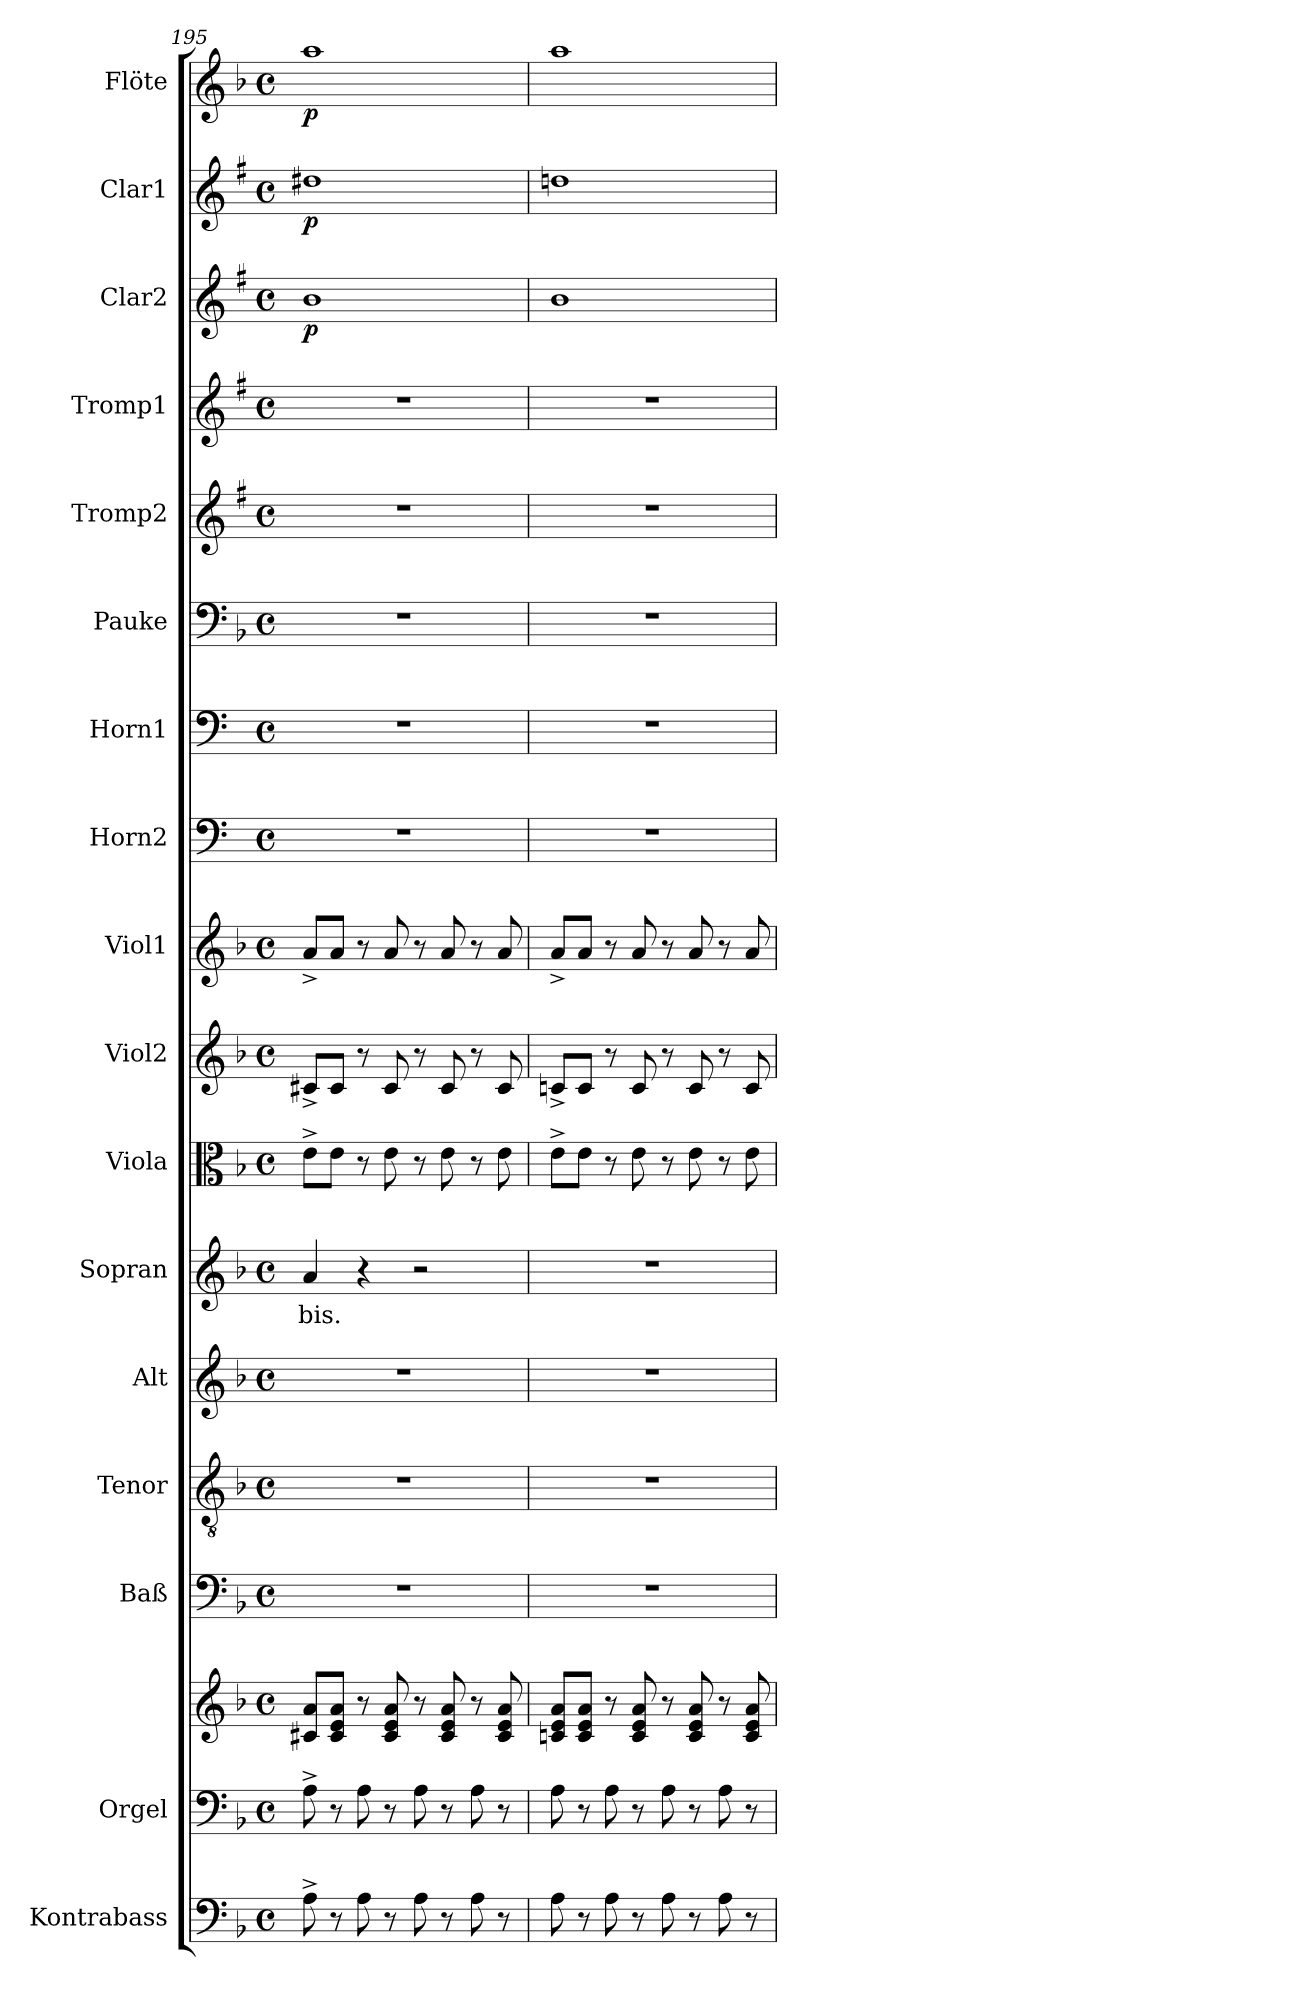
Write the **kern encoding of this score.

**kern	**kern	**kern	**kern	**kern	**kern	**kern	**text	**kern	**kern	**kern	**kern	**kern	**kern	**kern	**kern	**kern	**dynam	**kern	**dynam	**kern	**dynam
*part17	*part16	*part16	*part15	*part14	*part13	*part12	*part12	*part11	*part10	*part9	*part8	*part7	*part6	*part5	*part4	*part3	*part3	*part2	*part2	*part1	*part1
*staff18	*staff17	*staff16	*staff15	*staff14	*staff13	*staff12	*staff12	*staff11	*staff10	*staff9	*staff8	*staff7	*staff6	*staff5	*staff4	*staff3	*staff3	*staff2	*staff2	*staff1	*staff1
*I"Kontrabass	*I"Orgel	*	*I"Baß	*I"Tenor	*I"Alt	*I"Sopran	*	*I"Viola	*I"Viol2	*I"Viol1	*I"Horn2	*I"Horn1	*I"Pauke	*I"Tromp2	*I"Tromp1	*I"Clar2	*	*I"Clar1	*	*I"Flöte	*
*I'Kb	*	*	*I'B	*I'T	*I'A	*I'S	*	*I'Vla	*I'Vl2	*I'Vl1	*I'Hr2	*I'Hr1	*I'Pk	*I'Tr2	*I'Tr1	*I'Cl2	*	*I'Cl1	*	*I'Fl	*
*clefF4	*clefF4	*clefG2	*clefF4	*clefGv2	*clefG2	*clefG2	*	*clefC3	*clefG2	*clefG2	*clefF4	*clefF4	*clefF4	*clefG2	*clefG2	*clefG2	*	*clefG2	*	*clefG2	*
*ITrd7c12	*	*	*	*	*	*	*	*	*	*	*ITrd4c7	*ITrd4c7	*	*ITrd1c2	*ITrd1c2	*ITrd1c2	*	*ITrd1c2	*	*	*
*k[b-]	*k[b-]	*k[b-]	*k[b-]	*k[b-]	*k[b-]	*k[b-]	*	*k[b-]	*k[b-]	*k[b-]	*k[b-]	*k[b-]	*k[b-]	*k[b-]	*k[b-]	*k[b-]	*	*k[b-]	*	*k[b-]	*
*F:	*F:	*F:	*F:	*F:	*F:	*F:	*	*F:	*F:	*F:	*F:	*F:	*F:	*F:	*F:	*F:	*	*F:	*	*F:	*
*M4/4	*M4/4	*M4/4	*M4/4	*M4/4	*M4/4	*M4/4	*	*M4/4	*M4/4	*M4/4	*M4/4	*M4/4	*M4/4	*M4/4	*M4/4	*M4/4	*	*M4/4	*	*M4/4	*
*met(c)	*met(c)	*met(c)	*met(c)	*met(c)	*met(c)	*met(c)	*	*met(c)	*met(c)	*met(c)	*met(c)	*met(c)	*met(c)	*met(c)	*met(c)	*met(c)	*	*met(c)	*	*met(c)	*
=195	=195	=195	=195	=195	=195	=195	=195	=195	=195	=195	=195	=195	=195	=195	=195	=195	=195	=195	=195	=195	=195
!	!	!	!	!	!	!	!LO:LY:b	!	!	!	!	!	!	!	!	!	!LO:DY:b	!	!LO:DY:b	!	!LO:DY:b
8AA^>\	8A^>\	8c#X/ 8a/L	1r	1r	1r	4a/	-bis.	8e^>\L	8c#X^</L	8a^</L	1r	1r	1r	1r	1r	1a	p	1cc#X	p	1aa	p
8r	8r	8c#/ 8e/ 8a/J	.	.	.	.	.	8e\J	8c#/J	8a/J	.	.	.	.	.	.	.	.	.	.	.
8AA\	8A\	8r	.	.	.	4r	.	8r	8r	8r	.	.	.	.	.	.	.	.	.	.	.
8r	8r	8c#/ 8e/ 8a/	.	.	.	.	.	8e\	8c#/	8a/	.	.	.	.	.	.	.	.	.	.	.
8AA\	8A\	8r	.	.	.	2r	.	8r	8r	8r	.	.	.	.	.	.	.	.	.	.	.
8r	8r	8c#/ 8e/ 8a/	.	.	.	.	.	8e\	8c#/	8a/	.	.	.	.	.	.	.	.	.	.	.
8AA\	8A\	8r	.	.	.	.	.	8r	8r	8r	.	.	.	.	.	.	.	.	.	.	.
8r	8r	8c#/ 8e/ 8a/	.	.	.	.	.	8e\	8c#/	8a/	.	.	.	.	.	.	.	.	.	.	.
=196	=196	=196	=196	=196	=196	=196	=196	=196	=196	=196	=196	=196	=196	=196	=196	=196	=196	=196	=196	=196	=196
8AA\	8A\	8cn/ 8e/ 8a/L	1r	1r	1r	1r	.	8e^>\L	8cn^</L	8a^</L	1r	1r	1r	1r	1r	1a	.	1ccn	.	1aa	.
8r	8r	8c/ 8e/ 8a/J	.	.	.	.	.	8e\J	8c/J	8a/J	.	.	.	.	.	.	.	.	.	.	.
8AA\	8A\	8r	.	.	.	.	.	8r	8r	8r	.	.	.	.	.	.	.	.	.	.	.
8r	8r	8c/ 8e/ 8a/	.	.	.	.	.	8e\	8c/	8a/	.	.	.	.	.	.	.	.	.	.	.
8AA\	8A\	8r	.	.	.	.	.	8r	8r	8r	.	.	.	.	.	.	.	.	.	.	.
8r	8r	8c/ 8e/ 8a/	.	.	.	.	.	8e\	8c/	8a/	.	.	.	.	.	.	.	.	.	.	.
8AA\	8A\	8r	.	.	.	.	.	8r	8r	8r	.	.	.	.	.	.	.	.	.	.	.
8r	8r	8c/ 8e/ 8a/	.	.	.	.	.	8e\	8c/	8a/	.	.	.	.	.	.	.	.	.	.	.
=	=	=	=	=	=	=	=	=	=	=	=	=	=	=	=	=	=	=	=	=	=
*-	*-	*-	*-	*-	*-	*-	*-	*-	*-	*-	*-	*-	*-	*-	*-	*-	*-	*-	*-	*-	*-
